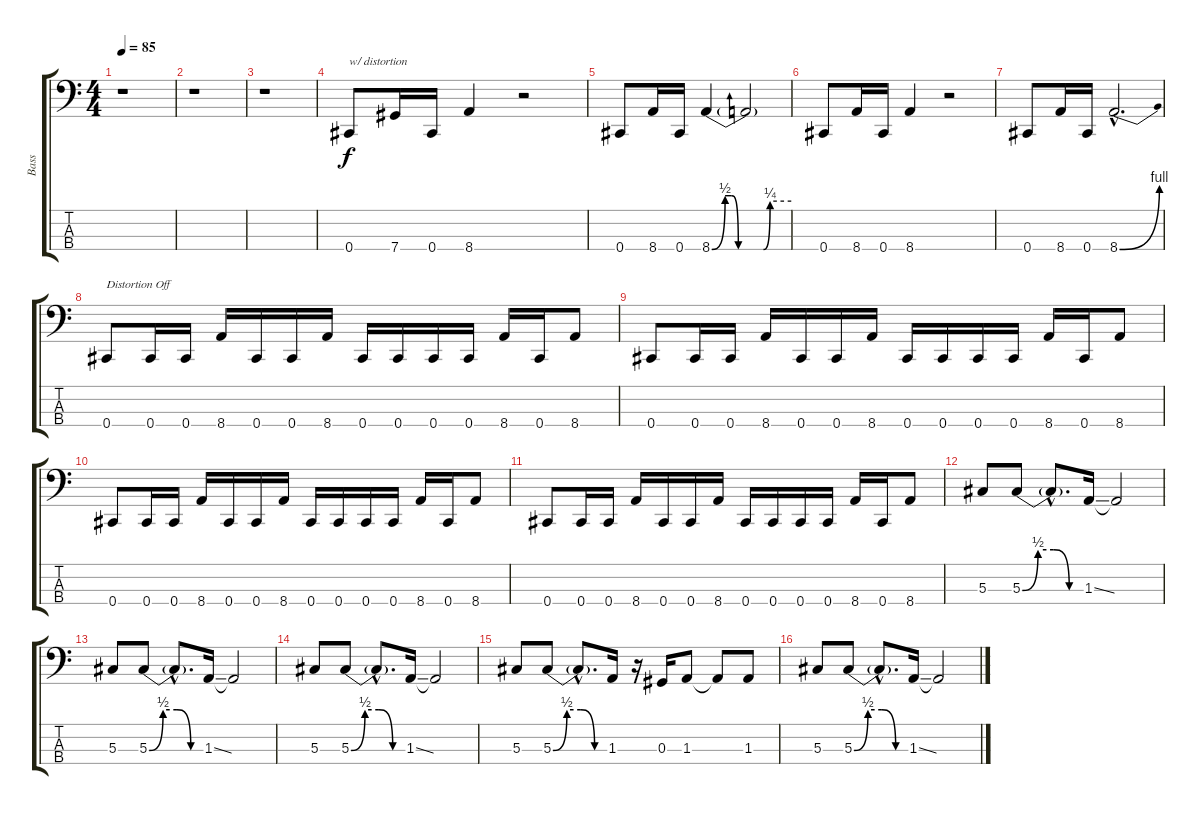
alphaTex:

\track ("Bass" "Bass") {instrument electricbasspick}
\staff {score tabs}
\tuning (Gb2 Db2 Ab1 Db1) {hide}
\ts (4 4)
\tempo 85
\clef f4
\ks c
r.1{dy f instrument electricbasspick} |
r.1 |
r.1 |
0.4.8{txt "w/ distortion" instrument distortionguitar} 7.4.16 0.4.16 8.4.4 r.2 |
0.4.8 8.4.16 0.4.16 8.4{be (custom 0 0 10 2 15 2 20 0 30 0 39 0 44 1 60 1)}.4 8.4{t}.2 |
0.4.8 8.4.16 0.4.16 8.4.4 r.2 |
0.4.8 8.4.16 0.4.16 8.4{be (bend 0 0 60 4) hac}.2{d} |
0.4.8{txt "Distortion Off" instrument electricbasspick} 0.4.16 0.4.16 8.4.16 0.4.16 0.4.16 8.4.16 0.4.16 0.4.16 0.4.16 0.4.16 8.4.16 0.4.16 8.4.8 |
0.4.8 0.4.16 0.4.16 8.4.16 0.4.16 0.4.16 8.4.16 0.4.16 0.4.16 0.4.16 0.4.16 8.4.16 0.4.16 8.4.8 |
0.4.8 0.4.16 0.4.16 8.4.16 0.4.16 0.4.16 8.4.16 0.4.16 0.4.16 0.4.16 0.4.16 8.4.16 0.4.16 8.4.8 |
0.4.8 0.4.16 0.4.16 8.4.16 0.4.16 0.4.16 8.4.16 0.4.16 0.4.16 0.4.16 0.4.16 8.4.16 0.4.16 8.4.8 |
5.3.8 5.3{be (custom 0 0 15 2 30 2 45 0 60 0)}.8 5.3{hac t}.8{d} 1.3{ss}.16 1.3{t}.2 |
5.3.8 5.3{be (custom 0 0 15 2 30 2 45 0 60 0)}.8 5.3{hac t}.8{d} 1.3{ss}.16 1.3{t}.2 |
5.3.8 5.3{be (custom 0 0 15 2 30 2 45 0 60 0)}.8 5.3{hac t}.8{d} 1.3{ss}.16 1.3{t}.2 |
5.3.8 5.3{be (custom 0 0 15 2 30 2 45 0 60 0)}.8 5.3{hac t}.8{d} 1.3.16 r.16 0.3.16 1.3.8 1.3{t}.8 1.3.8 |
5.3.8 5.3{be (custom 0 0 15 2 30 2 45 0 60 0)}.8 5.3{hac t}.8{d} 1.3{ss}.16 1.3{t}.2
